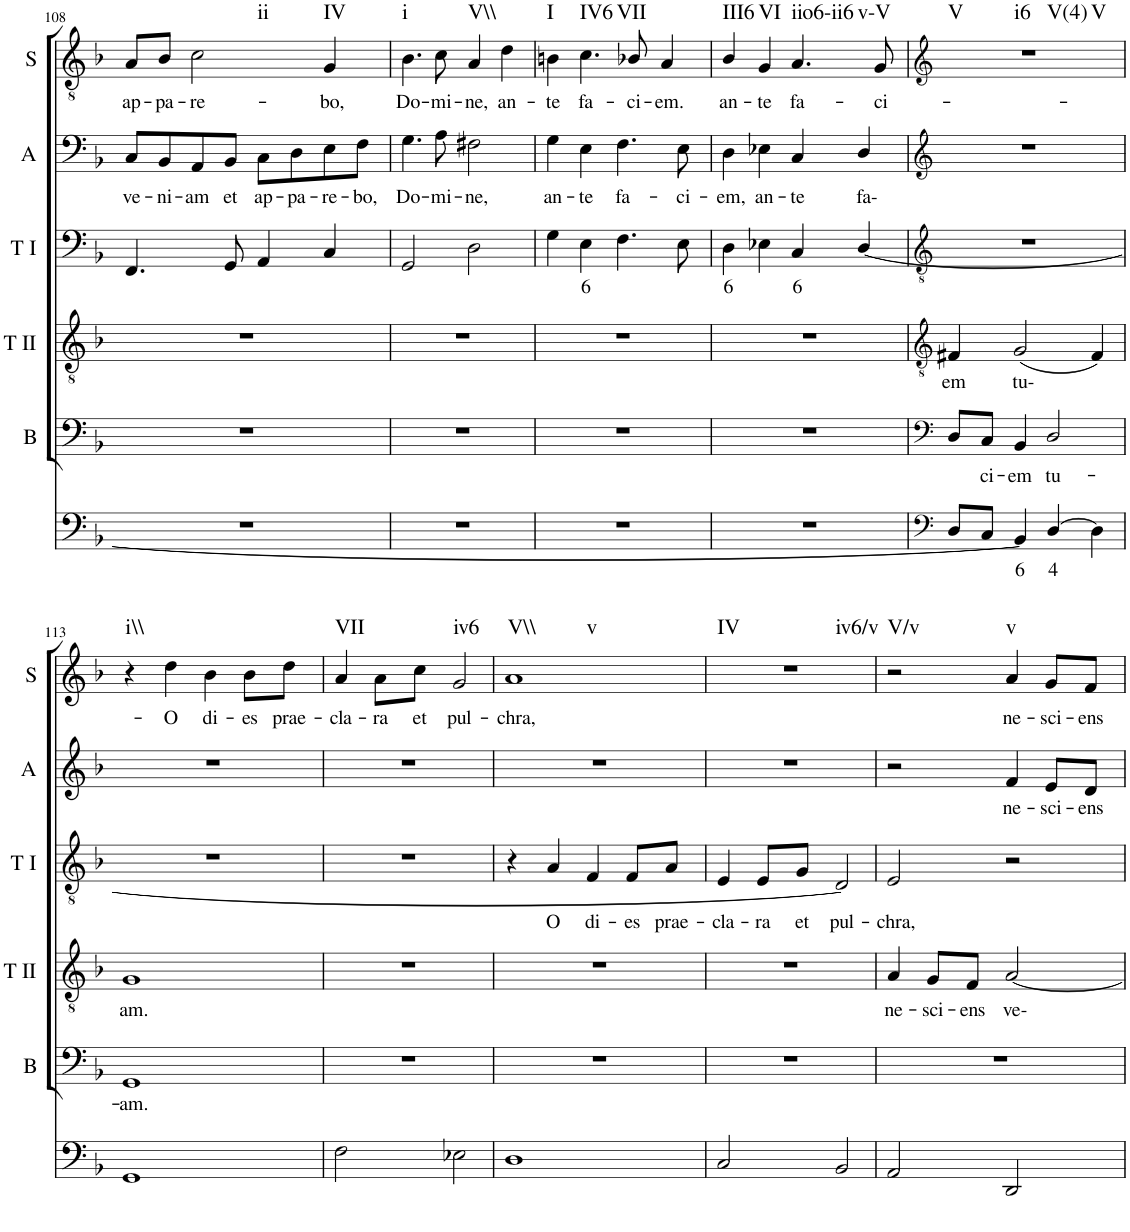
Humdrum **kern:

**kern	**text	**kern	**text	**kern	**text	**kern	**text	**kern	**text	**kern	**text	**harte
*part6	*part6	*part5	*part5	*part4	*part4	*part3	*part3	*part2	*part2	*part1	*part1	*part1
*staff6	*staff6	*staff5	*staff5	*staff4	*staff4	*staff3	*staff3	*staff2	*staff2	*staff1	*staff1	*
*I"Continuo	*	*I"Bass	*	*I"Tenor II	*	*I"Tenor I	*	*I"Alto	*	*I"Soprano	*	*
*	*	*I'B	*	*I'T II	*	*I'T I	*	*I'A	*	*I'S	*	*
!!LO:PB:g=z
*clefF4	*	*clefF4	*	*clefGv2	*	*clefF4	*	*clefF4	*	*clefGv2	*	*
*k[b-]	*	*k[b-]	*	*k[b-]	*	*k[b-]	*	*k[b-]	*	*k[b-]	*	*
*	*	*	*	*	*	*	*	*M4/4	*	*M4/4	*	*
=108	=108	=108	=108	=108	=108	=108	=108	=108	=108	=108	=108	=108
!	!	!	!	!	!	!	!	!	!LO:LY:b	!	!LO:LY:b	!
1r	.	1r	.	1r	.	4.FF/	.	8C/L	ve-	8A/L	ap-	.
!	!	!	!	!	!	!	!	!	!LO:LY:b	!	!LO:LY:b	!
.	.	.	.	.	.	.	.	8BB-/	ni-	8B-/J	pa-	.
!	!	!	!	!	!	!	!	!	!LO:LY:b	!	!LO:LY:b	!LO:H:kt=ii
.	.	.	.	.	.	.	.	8AA/	am	2c\	re-	N
!	!	!	!	!	!	!	!	!	!LO:LY:b	!	!	!
.	.	.	.	.	.	8GG/	.	8BB-/J	et	.	.	.
!	!	!	!	!	!	!	!	!	!LO:LY:b	!	!	!
.	.	.	.	.	.	4AA/	.	8C\L	ap-	.	.	.
!	!	!	!	!	!	!	!	!	!LO:LY:b	!	!	!
.	.	.	.	.	.	.	.	8D\	pa-	.	.	.
!	!	!	!	!	!	!	!	!	!LO:LY:b	!	!LO:LY:b	!LO:H:kt=IV
.	.	.	.	.	.	4C/	.	8E\	re-	4G/	bo,	N
!	!	!	!	!	!	!	!	!	!LO:LY:b	!	!	!
.	.	.	.	.	.	.	.	8F\J	bo,	.	.	.
=109	=109	=109	=109	=109	=109	=109	=109	=109	=109	=109	=109	=109
!	!	!	!	!	!	!	!	!	!LO:LY:b	!	!LO:LY:b	!LO:H:kt=i
1r	.	1r	.	1r	.	2GG/	.	4.G\	Do-	4.B-\	Do-	N
!	!	!	!	!	!	!	!	!	!LO:LY:b	!	!LO:LY:b	!
.	.	.	.	.	.	.	.	8A\	mi-	8c\	mi-	.
!	!	!	!	!	!	!	!	!	!LO:LY:b	!	!LO:LY:b	!LO:H:kt=V\\
.	.	.	.	.	.	2D\	.	2F#X\	ne,	4A/	ne,	N
!	!	!	!	!	!	!	!	!	!	!	!LO:LY:b	!
.	.	.	.	.	.	.	.	.	.	4d\	an-	.
=110	=110	=110	=110	=110	=110	=110	=110	=110	=110	=110	=110	=110
!	!	!	!	!	!	!	!	!	!LO:LY:b	!	!LO:LY:b	!LO:H:kt=I
1r	.	1r	.	1r	.	4G\	.	4G\	an-	4Bn\	te	N
!	!	!	!	!	!	!	!LO:LY:b	!	!LO:LY:b	!	!LO:LY:b	!LO:H:n=1:kt=IV6
!	!	!	!	!	!	!	!	!	!	!	!	!LO:H:n=2:kt=VII
.	.	.	.	.	.	4E\	6	4E\	te	4.c\	fa-	N N
!	!	!	!	!	!	!	!	!	!LO:LY:b	!	!	!
.	.	.	.	.	.	4.F\	.	4.F\	fa-	.	.	.
!	!	!	!	!	!	!	!	!	!	!	!LO:LY:b	!
.	.	.	.	.	.	.	.	.	.	8B-X/	ci-	.
!	!	!	!	!	!	!	!	!	!	!	!LO:LY:b	!
.	.	.	.	.	.	.	.	.	.	4A/	em.	.
!	!	!	!	!	!	!	!	!	!LO:LY:b	!	!	!
.	.	.	.	.	.	8E\	.	8E\	ci-	.	.	.
=111	=111	=111	=111	=111	=111	=111	=111	=111	=111	=111	=111	=111
!	!	!	!	!	!	!	!LO:LY:b	!	!LO:LY:b	!	!LO:LY:b	!LO:H:kt=III6
1r	.	1r	.	1r	.	4D\	6	4D\	em,	4B-/	an-	N
!	!	!	!	!	!	!	!	!	!LO:LY:b	!	!LO:LY:b	!LO:H:kt=VI
.	.	.	.	.	.	4E-X\	.	4E-X\	an-	4G/	te	N
!	!	!	!	!	!	!	!LO:LY:b	!	!LO:LY:b	!	!LO:LY:b	!LO:H:n=1:kt=iio6-ii6
!	!	!	!	!	!	!	!	!	!	!	!	!LO:H:n=2:kt=v-V
.	.	.	.	.	.	4C/	6	4C/	te	4.A/	fa-	N N
!	!	!	!	!	!	!	!	!	!LO:LY:b	!	!	!
.	.	.	.	.	.	[4D/	.	4D/	fa-	.	.	.
!	!	!	!	!	!	!	!	!	!	!	!LO:LY:b	!
.	.	.	.	.	.	.	.	.	.	8G/	ci-	.
=112	=112	=112	=112	=112	=112	=112	=112	=112	=112	=112	=112	=112
*clefF4	*	*clefF4	*	*clefGv2	*	*clefGv2	*	*clefG2	*	*clefG2	*	*
!	!	!	!	!	!LO:LY:b	!	!	!	!	!	!	!LO:H:n=1:kt=V
!	!	!	!	!	!	!	!	!	!	!	!	!LO:H:n=2:kt=i6
!	!	!	!	!	!	!	!	!	!	!	!	!LO:H:n=3:kt=V(4)
!	!	!	!	!	!	!	!	!	!	!	!	!LO:H:n=4:kt=V
8D/L	.	8D/L	.	4F#X/	em	1r	.	1r	.	1r	.	N N N N
!	!	!	!LO:LY:b	!	!	!	!	!	!	!	!	!
8C/J	.	8C/J	ci-	.	.	.	.	.	.	.	.	.
!	!LO:LY:b	!	!LO:LY:b	!	!LO:LY:b	!	!	!	!	!	!	!
4BB-/]	6	4BB-/	em	(2G/	tu-	.	.	.	.	.	.	.
!	!LO:LY:b	!	!LO:LY:b	!	!	!	!	!	!	!	!	!
[4D/	4	2D/	tu-	.	.	.	.	.	.	.	.	.
4D\]	.	.	.	4F#/)	.	.	.	.	.	.	.	.
!!LO:LB:g=z
=113	=113	=113	=113	=113	=113	=113	=113	=113	=113	=113	=113	=113
!	!	!	!LO:LY:b	!	!LO:LY:b	!	!	!	!	!	!	!LO:H:kt=i\\
1GG	.	1GG	am.	1G	am.	1r	.	1r	.	4r	.	N
!	!	!	!	!	!	!	!	!	!	!	!LO:LY:b	!
.	.	.	.	.	.	.	.	.	.	4dd\	O	.
!	!	!	!	!	!	!	!	!	!	!	!LO:LY:b	!
.	.	.	.	.	.	.	.	.	.	4b-\	di-	.
!	!	!	!	!	!	!	!	!	!	!	!LO:LY:b	!
.	.	.	.	.	.	.	.	.	.	8b-\L	es	.
!	!	!	!	!	!	!	!	!	!	!	!LO:LY:b	!
.	.	.	.	.	.	.	.	.	.	8dd\J	prae-	.
=114	=114	=114	=114	=114	=114	=114	=114	=114	=114	=114	=114	=114
!	!	!	!	!	!	!	!	!	!	!	!LO:LY:b	!LO:H:kt=VII
2F\	.	1r	.	1r	.	1r	.	1r	.	4a/	cla-	N
!	!	!	!	!	!	!	!	!	!	!	!LO:LY:b	!
.	.	.	.	.	.	.	.	.	.	8a\L	ra	.
!	!	!	!	!	!	!	!	!	!	!	!LO:LY:b	!
.	.	.	.	.	.	.	.	.	.	8cc\J	et	.
!	!	!	!	!	!	!	!	!	!	!	!LO:LY:b	!LO:H:kt=iv6
2E-X\	.	.	.	.	.	.	.	.	.	2g/	pul-	N
=115	=115	=115	=115	=115	=115	=115	=115	=115	=115	=115	=115	=115
!	!	!	!	!	!	!	!	!	!	!	!LO:LY:b	!LO:H:n=1:kt=V\\
!	!	!	!	!	!	!	!	!	!	!	!	!LO:H:n=2:kt=v
1D	.	1r	.	1r	.	4r	.	1r	.	1a	chra,	N N
!	!	!	!	!	!	!	!LO:LY:b	!	!	!	!	!
.	.	.	.	.	.	4A/	O	.	.	.	.	.
!	!	!	!	!	!	!	!LO:LY:b	!	!	!	!	!
.	.	.	.	.	.	4F/	di-	.	.	.	.	.
!	!	!	!	!	!	!	!LO:LY:b	!	!	!	!	!
.	.	.	.	.	.	8F/L	es	.	.	.	.	.
!	!	!	!	!	!	!	!LO:LY:b	!	!	!	!	!
.	.	.	.	.	.	8A/J	prae-	.	.	.	.	.
=116	=116	=116	=116	=116	=116	=116	=116	=116	=116	=116	=116	=116
!	!	!	!	!	!	!	!LO:LY:b	!	!	!	!	!LO:H:n=1:kt=IV
!	!	!	!	!	!	!	!	!	!	!	!	!LO:H:n=2:kt=iv6/v
2C/	.	1r	.	1r	.	4E/	cla-	1r	.	1r	.	N N
!	!	!	!	!	!	!	!LO:LY:b	!	!	!	!	!
.	.	.	.	.	.	8E/L	ra	.	.	.	.	.
!	!	!	!	!	!	!	!LO:LY:b	!	!	!	!	!
.	.	.	.	.	.	8G/J	et	.	.	.	.	.
!	!	!	!	!	!	!	!LO:LY:b	!	!	!	!	!
2BB-/	.	.	.	.	.	2D/]	pul-	.	.	.	.	.
=117	=117	=117	=117	=117	=117	=117	=117	=117	=117	=117	=117	=117
!	!	!	!	!	!LO:LY:b	!	!LO:LY:b	!	!	!	!	!LO:H:kt=V/v
2AA/	.	1r	.	4A/	ne-	2E/	chra,	2r	.	2r	.	N
!	!	!	!	!	!LO:LY:b	!	!	!	!	!	!	!
.	.	.	.	8G/L	sci-	.	.	.	.	.	.	.
!	!	!	!	!	!LO:LY:b	!	!	!	!	!	!	!
.	.	.	.	8F/J	ens	.	.	.	.	.	.	.
!	!	!	!	!	!LO:LY:b	!	!	!	!LO:LY:b	!	!LO:LY:b	!LO:H:kt=v
2DD/	.	.	.	[2A/	ve-	2r	.	4f/	ne-	4a/	ne-	N
!	!	!	!	!	!	!	!	!	!LO:LY:b	!	!LO:LY:b	!
.	.	.	.	.	.	.	.	8e/L	sci-	8g/L	sci-	.
!	!	!	!	!	!	!	!	!	!LO:LY:b	!	!LO:LY:b	!
.	.	.	.	.	.	.	.	8d/J	ens	8f/J	ens	.
=	=	=	=	=	=	=	=	=	=	=	=	=
*-	*-	*-	*-	*-	*-	*-	*-	*-	*-	*-	*-	*-
